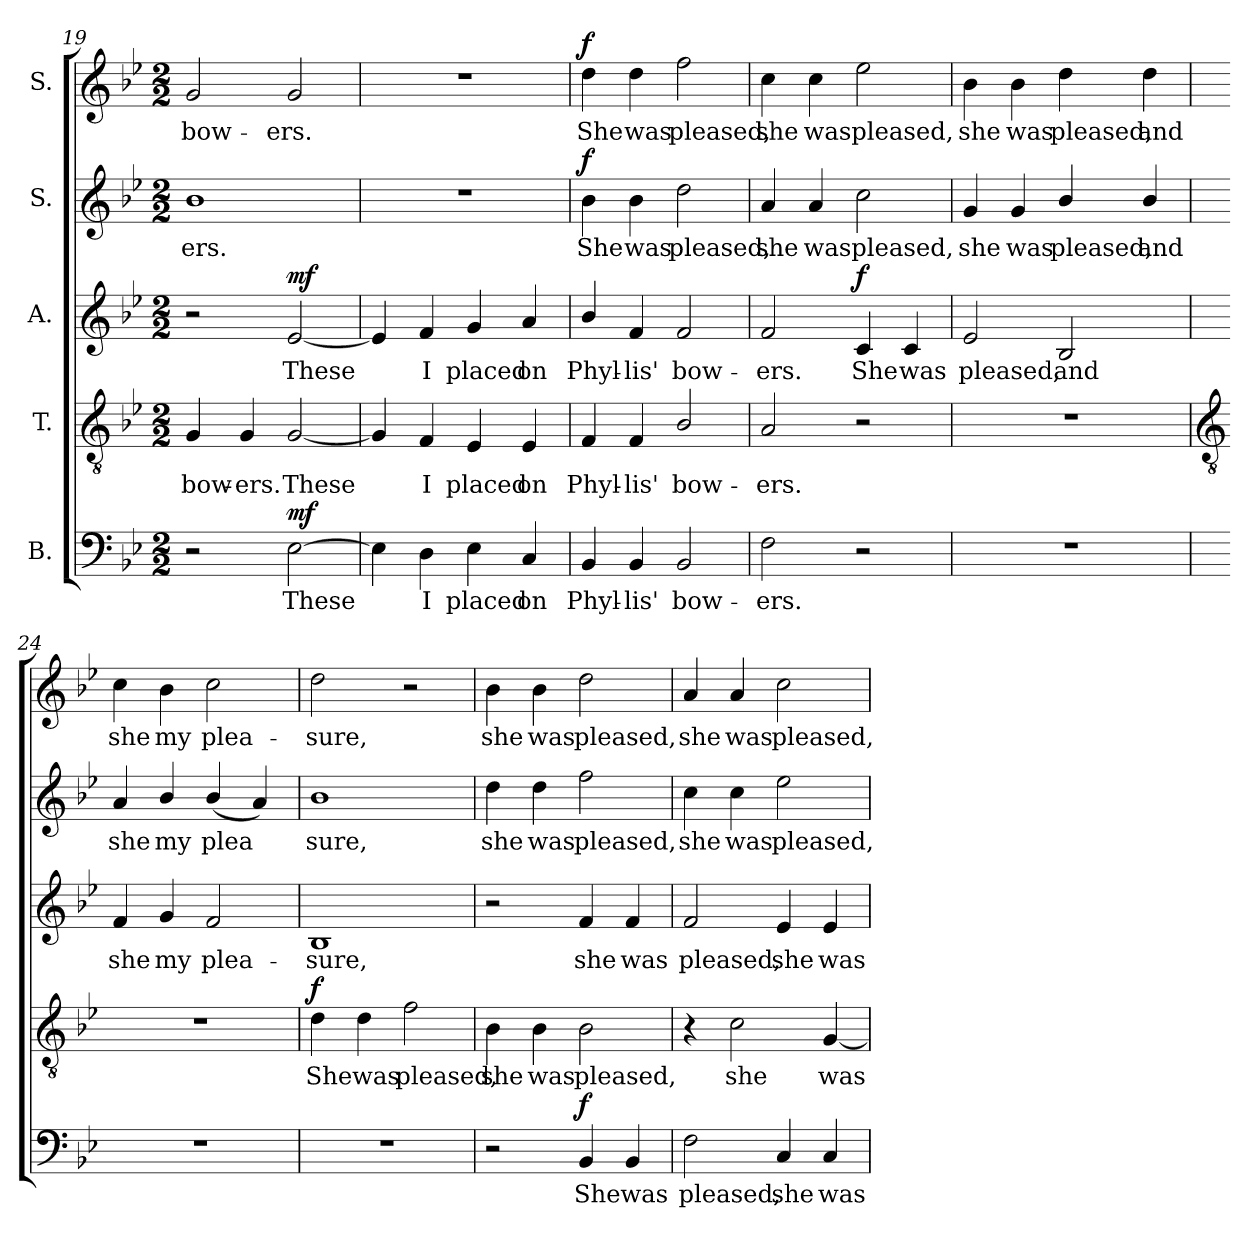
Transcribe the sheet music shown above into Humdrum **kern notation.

**kern	**text	**dynam	**kern	**text	**dynam	**kern	**text	**dynam	**kern	**text	**dynam	**kern	**text	**dynam
*part5	*part5	*part5	*part4	*part4	*part4	*part3	*part3	*part3	*part2	*part2	*part2	*part1	*part1	*part1
*staff5	*staff5	*staff5	*staff4	*staff4	*staff4	*staff3	*staff3	*staff3	*staff2	*staff2	*staff2	*staff1	*staff1	*staff1
*I"B.	*	*	*I"T.	*	*	*I"A.	*	*	*I"S.	*	*	*I"S.	*	*
!!LO:LB:g=z
*clefF4	*	*	*clefGv2	*	*	*clefG2	*	*	*clefG2	*	*	*clefG2	*	*
*k[b-e-]	*	*	*k[b-e-]	*	*	*k[b-e-]	*	*	*k[b-e-]	*	*	*k[b-e-]	*	*
*B-:	*	*	*B-:	*	*	*B-:	*	*	*B-:	*	*	*B-:	*	*
*M2/2	*	*	*M2/2	*	*	*M2/2	*	*	*M2/2	*	*	*M2/2	*	*
=19	=19	=19	=19	=19	=19	=19	=19	=19	=19	=19	=19	=19	=19	=19
!	!	!	!	!LO:LY:b	!	!	!	!	!	!LO:LY:b	!	!	!LO:LY:b	!
2r	.	.	4G	bow-	.	2r	.	.	1b-	-ers.	.	2g	bow-	.
!	!	!	!	!LO:LY:b	!	!	!	!	!	!	!	!	!	!
.	.	.	4G	-ers.	.	.	.	.	.	.	.	.	.	.
!	!LO:LY:b	!LO:DY:a	!	!LO:LY:b	!	!	!LO:LY:b	!LO:DY:a	!	!	!	!	!LO:LY:b	!
[2E-	These	mf	[2G	These	.	[2e-	These	mf	.	.	.	2g	-ers.	.
=20	=20	=20	=20	=20	=20	=20	=20	=20	=20	=20	=20	=20	=20	=20
4E-]	.	.	4G]	.	.	4e-]	.	.	1r	.	.	1r	.	.
!	!LO:LY:b	!	!	!LO:LY:b	!	!	!LO:LY:b	!	!	!	!	!	!	!
4D	I	.	4F	I	.	4f	I	.	.	.	.	.	.	.
!	!LO:LY:b	!	!	!LO:LY:b	!	!	!LO:LY:b	!	!	!	!	!	!	!
4E-	placed	.	4E-	placed	.	4g	placed	.	.	.	.	.	.	.
!	!LO:LY:b	!	!	!LO:LY:b	!	!	!LO:LY:b	!	!	!	!	!	!	!
4C	on	.	4E-	on	.	4a	on	.	.	.	.	.	.	.
=21	=21	=21	=21	=21	=21	=21	=21	=21	=21	=21	=21	=21	=21	=21
!	!LO:LY:b	!	!	!LO:LY:b	!	!	!LO:LY:b	!	!	!LO:LY:b	!LO:DY:a	!	!LO:LY:b	!LO:DY:a
4BB-	Phyl-	.	4F	Phyl-	.	4b-/	Phyl-	.	4b-	She	f	4dd	She	f
!	!LO:LY:b	!	!	!LO:LY:b	!	!	!LO:LY:b	!	!	!LO:LY:b	!	!	!LO:LY:b	!
4BB-	-lis'	.	4F	-lis'	.	4f	-lis'	.	4b-	was	.	4dd	was	.
!	!LO:LY:b	!	!	!LO:LY:b	!	!	!LO:LY:b	!	!	!LO:LY:b	!	!	!LO:LY:b	!
2BB-	bow-	.	2B-/	bow-	.	2f	bow-	.	2dd	pleased,	.	2ff	pleased,	.
=22	=22	=22	=22	=22	=22	=22	=22	=22	=22	=22	=22	=22	=22	=22
!	!LO:LY:b	!	!	!LO:LY:b	!	!	!LO:LY:b	!	!	!LO:LY:b	!	!	!LO:LY:b	!
2F	-ers.	.	2A	-ers.	.	2f	-ers.	.	4a	she	.	4cc	she	.
!	!	!	!	!	!	!	!	!	!	!LO:LY:b	!	!	!LO:LY:b	!
.	.	.	.	.	.	.	.	.	4a	was	.	4cc	was	.
!	!	!	!	!	!	!	!LO:LY:b	!LO:DY:b	!	!LO:LY:b	!	!	!LO:LY:b	!
2r	.	.	2r	.	.	4c	She	f	2cc	pleased,	.	2ee-	pleased,	.
!	!	!	!	!	!	!	!LO:LY:b	!	!	!	!	!	!	!
.	.	.	.	.	.	4c	was	.	.	.	.	.	.	.
=23	=23	=23	=23	=23	=23	=23	=23	=23	=23	=23	=23	=23	=23	=23
!	!	!	!	!	!	!	!LO:LY:b	!	!	!LO:LY:b	!	!	!LO:LY:b	!
1r	.	.	1r	.	.	2e-	pleased,	.	4g	she	.	4b-	she	.
!	!	!	!	!	!	!	!	!	!	!LO:LY:b	!	!	!LO:LY:b	!
.	.	.	.	.	.	.	.	.	4g	was	.	4b-	was	.
!	!	!	!	!	!	!	!LO:LY:b	!	!	!LO:LY:b	!	!	!LO:LY:b	!
.	.	.	.	.	.	2B-	and	.	4b-/	pleased,	.	4dd	pleased,	.
!	!	!	!	!	!	!	!	!	!	!LO:LY:b	!	!	!LO:LY:b	!
.	.	.	.	.	.	.	.	.	4b-/	and	.	4dd	and	.
!!LO:LB:g=z
=24	=24	=24	=24	=24	=24	=24	=24	=24	=24	=24	=24	=24	=24	=24
*	*	*	*clefGv2	*	*	*	*	*	*	*	*	*	*	*
!	!	!	!	!	!	!	!LO:LY:b	!	!	!LO:LY:b	!	!	!LO:LY:b	!
1r	.	.	1r	.	.	4f	she	.	4a	she	.	4cc	she	.
!	!	!	!	!	!	!	!LO:LY:b	!	!	!LO:LY:b	!	!	!LO:LY:b	!
.	.	.	.	.	.	4g	my	.	4b-/	my	.	4b-	my	.
!	!	!	!	!	!	!	!LO:LY:b	!	!	!LO:LY:b	!	!	!LO:LY:b	!
.	.	.	.	.	.	2f	plea-	.	(<4b-/	plea	.	2cc	plea-	.
.	.	.	.	.	.	.	.	.	4a)	.	.	.	.	.
=25	=25	=25	=25	=25	=25	=25	=25	=25	=25	=25	=25	=25	=25	=25
!	!	!	!	!LO:LY:b	!LO:DY:a	!	!LO:LY:b	!	!	!LO:LY:b	!	!	!LO:LY:b	!
1r	.	.	4d	She	f	1B-	-sure,	.	1b-	sure,	.	2dd	-sure,	.
!	!	!	!	!LO:LY:b	!	!	!	!	!	!	!	!	!	!
.	.	.	4d	was	.	.	.	.	.	.	.	.	.	.
!	!	!	!	!LO:LY:b	!	!	!	!	!	!	!	!	!	!
.	.	.	2f	pleased,	.	.	.	.	.	.	.	2r	.	.
=26	=26	=26	=26	=26	=26	=26	=26	=26	=26	=26	=26	=26	=26	=26
!	!	!	!	!LO:LY:b	!	!	!	!	!	!LO:LY:b	!	!	!LO:LY:b	!
2r	.	.	4B-	she	.	2r	.	.	4dd	she	.	4b-	she	.
!	!	!	!	!LO:LY:b	!	!	!	!	!	!LO:LY:b	!	!	!LO:LY:b	!
.	.	.	4B-	was	.	.	.	.	4dd	was	.	4b-	was	.
!	!LO:LY:b	!LO:DY:b	!	!LO:LY:b	!	!	!LO:LY:b	!	!	!LO:LY:b	!	!	!LO:LY:b	!
4BB-	She	f	2B-	pleased,	.	4f	she	.	2ff	pleased,	.	2dd	pleased,	.
!	!LO:LY:b	!	!	!	!	!	!LO:LY:b	!	!	!	!	!	!	!
4BB-	was	.	.	.	.	4f	was	.	.	.	.	.	.	.
=27	=27	=27	=27	=27	=27	=27	=27	=27	=27	=27	=27	=27	=27	=27
!	!LO:LY:b	!	!	!	!	!	!LO:LY:b	!	!	!LO:LY:b	!	!	!LO:LY:b	!
2F	pleased,	.	4r	.	.	2f	pleased,	.	4cc	she	.	4a	she	.
!	!	!	!	!LO:LY:b	!	!	!	!	!	!LO:LY:b	!	!	!LO:LY:b	!
.	.	.	2c	she	.	.	.	.	4cc	was	.	4a	was	.
!	!LO:LY:b	!	!	!	!	!	!LO:LY:b	!	!	!LO:LY:b	!	!	!LO:LY:b	!
4C	she	.	.	.	.	4e-	she	.	2ee-	pleased,	.	2cc	pleased,	.
!	!LO:LY:b	!	!	!LO:LY:b	!	!	!LO:LY:b	!	!	!	!	!	!	!
4C	was	.	[4G	was	.	4e-	was	.	.	.	.	.	.	.
=	=	=	=	=	=	=	=	=	=	=	=	=	=	=
*-	*-	*-	*-	*-	*-	*-	*-	*-	*-	*-	*-	*-	*-	*-
